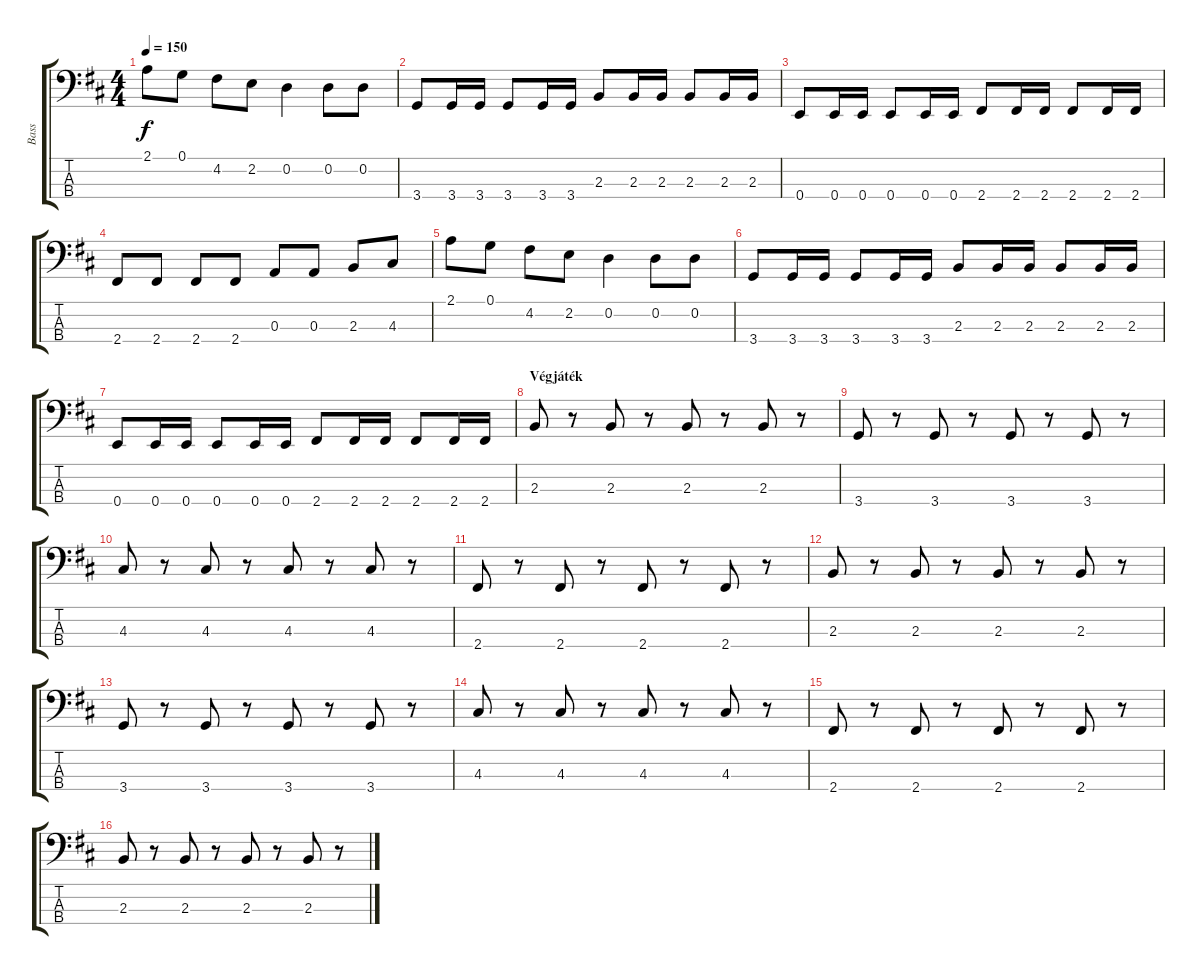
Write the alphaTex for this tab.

\track ("Bass" "Bass") {instrument electricbassfinger}
\staff {score tabs}
\tuning (G2 D2 A1 E1) {hide}
\ts (4 4)
\tempo 150
\clef f4
\ks d
2.1.8{dy f} 0.1.8 4.2.8 2.2.8 0.2.4 0.2.8 0.2.8 |
3.4.8 3.4.16 3.4.16 3.4.8 3.4.16 3.4.16 2.3.8 2.3.16 2.3.16 2.3.8 2.3.16 2.3.16 |
0.4.8 0.4.16 0.4.16 0.4.8 0.4.16 0.4.16 2.4.8 2.4.16 2.4.16 2.4.8 2.4.16 2.4.16 |
2.4.8 2.4.8 2.4.8 2.4.8 0.3.8 0.3.8 2.3.8 4.3.8 |
2.1.8 0.1.8 4.2.8 2.2.8 0.2.4 0.2.8 0.2.8 |
3.4.8 3.4.16 3.4.16 3.4.8 3.4.16 3.4.16 2.3.8 2.3.16 2.3.16 2.3.8 2.3.16 2.3.16 |
0.4.8 0.4.16 0.4.16 0.4.8 0.4.16 0.4.16 2.4.8 2.4.16 2.4.16 2.4.8 2.4.16 2.4.16 |
\section ("" "Végjáték")
2.3.8 r.8 2.3.8 r.8 2.3.8 r.8 2.3.8 r.8 |
3.4.8 r.8 3.4.8 r.8 3.4.8 r.8 3.4.8 r.8 |
4.3.8 r.8 4.3.8 r.8 4.3.8 r.8 4.3.8 r.8 |
2.4.8 r.8 2.4.8 r.8 2.4.8 r.8 2.4.8 r.8 |
2.3.8 r.8 2.3.8 r.8 2.3.8 r.8 2.3.8 r.8 |
3.4.8 r.8 3.4.8 r.8 3.4.8 r.8 3.4.8 r.8 |
4.3.8 r.8 4.3.8 r.8 4.3.8 r.8 4.3.8 r.8 |
2.4.8 r.8 2.4.8 r.8 2.4.8 r.8 2.4.8 r.8 |
2.3.8 r.8 2.3.8 r.8 2.3.8 r.8 2.3.8 r.8
